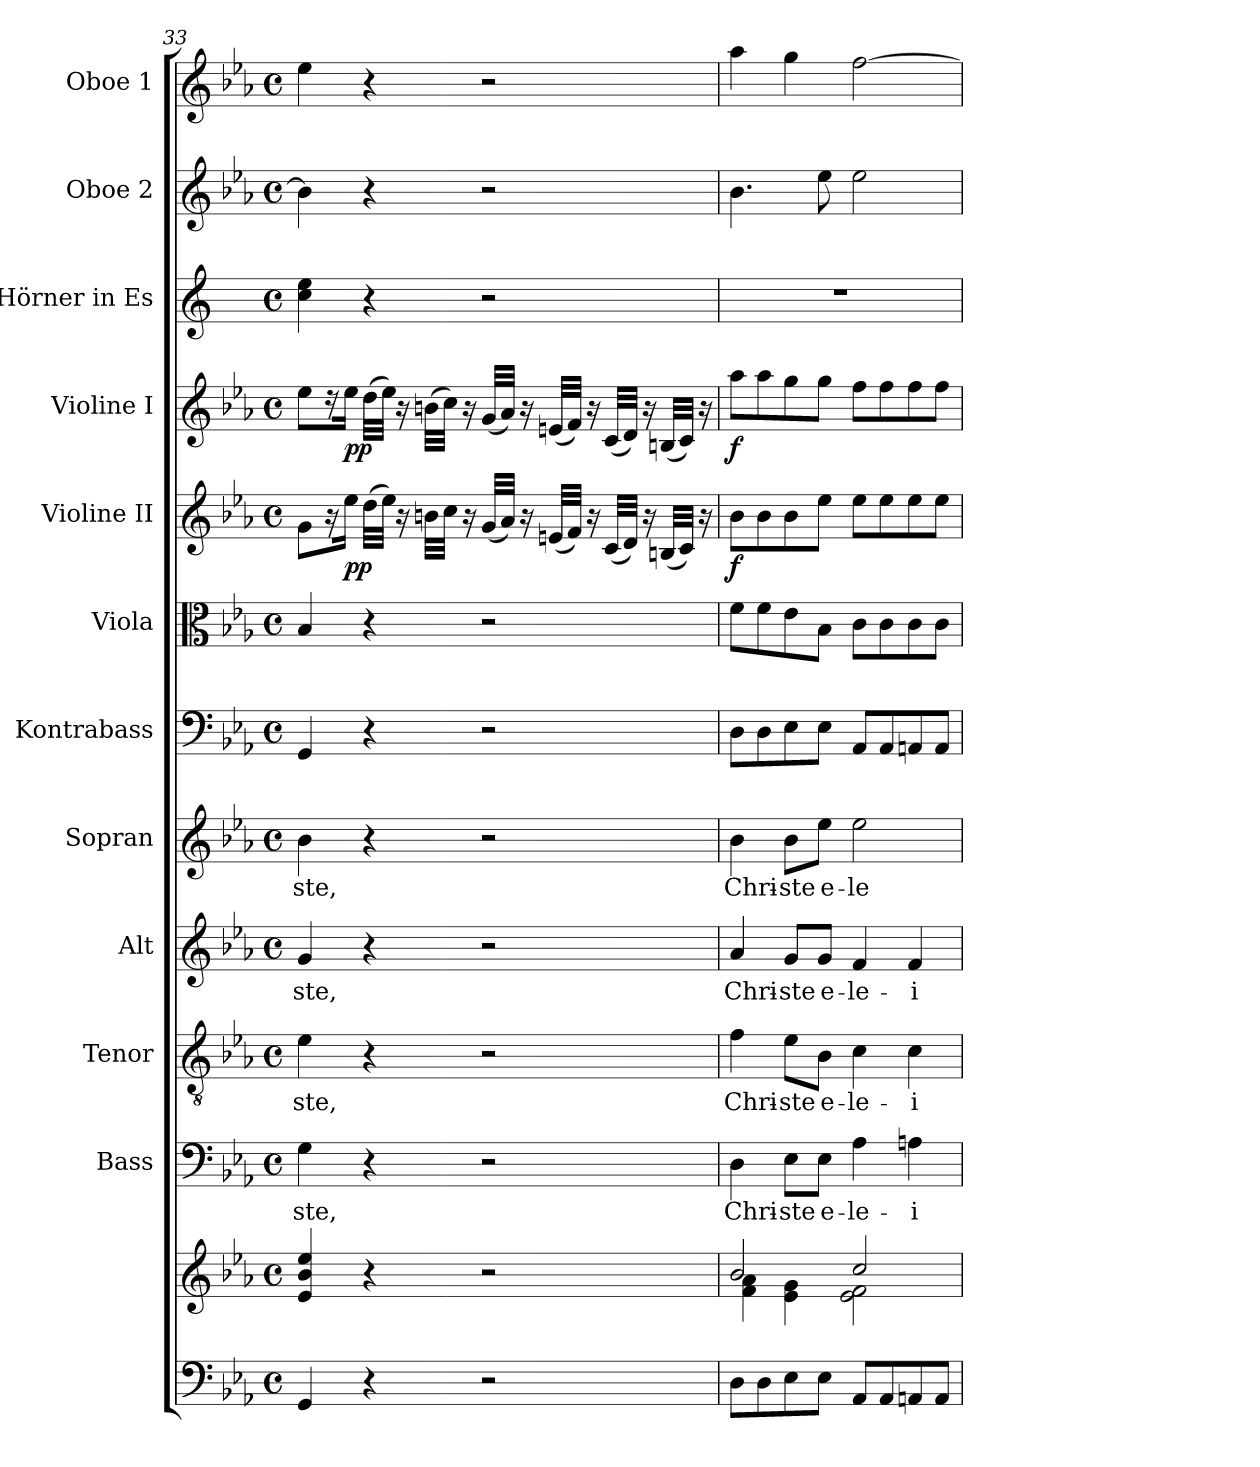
**kern	**kern	**kern	**text	**kern	**text	**kern	**text	**kern	**text	**kern	**kern	**kern	**dynam	**kern	**dynam	**kern	**kern	**kern
*part12	*part12	*part11	*part11	*part10	*part10	*part9	*part9	*part8	*part8	*part7	*part6	*part5	*part5	*part4	*part4	*part3	*part2	*part1
*staff13	*staff12	*staff11	*staff11	*staff10	*staff10	*staff9	*staff9	*staff8	*staff8	*staff7	*staff6	*staff5	*staff5	*staff4	*staff4	*staff3	*staff2	*staff1
*	*	*I"Bass	*	*I"Tenor	*	*I"Alt	*	*I"Sopran	*	*I"Kontrabass	*I"Viola	*I"Violine II	*	*I"Violine I	*	*I"Hörner in Es	*I"Oboe 2	*I"Oboe 1
*	*	*I'B.	*	*I'T.	*	*I'A.	*	*I'S.	*	*I'Kb.	*I'Vla.	*I'Vl. II	*	*I'Vl. I	*	*	*I'Ob. 2	*I'Ob. 1
!!LO:PB:g=z
*clefF4	*clefG2	*clefF4	*	*clefGv2	*	*clefG2	*	*clefG2	*	*clefF4	*clefC3	*clefG2	*	*clefG2	*	*clefG2	*clefG2	*clefG2
*	*	*	*	*	*	*	*	*	*	*ITrd7c12	*	*	*	*	*	*ITrd5c9	*	*
*k[b-e-a-]	*k[b-e-a-]	*k[b-e-a-]	*	*k[b-e-a-]	*	*k[b-e-a-]	*	*k[b-e-a-]	*	*k[b-e-a-]	*k[b-e-a-]	*k[b-e-a-]	*	*k[b-e-a-]	*	*k[b-e-a-]	*k[b-e-a-]	*k[b-e-a-]
*E-:	*E-:	*E-:	*	*E-:	*	*E-:	*	*E-:	*	*E-:	*E-:	*E-:	*	*E-:	*	*E-:	*E-:	*E-:
*M4/4	*M4/4	*M4/4	*	*M4/4	*	*M4/4	*	*M4/4	*	*M4/4	*M4/4	*M4/4	*	*M4/4	*	*M4/4	*M4/4	*M4/4
*met(c)	*met(c)	*met(c)	*	*met(c)	*	*met(c)	*	*met(c)	*	*met(c)	*met(c)	*met(c)	*	*met(c)	*	*met(c)	*met(c)	*met(c)
=33	=33	=33	=33	=33	=33	=33	=33	=33	=33	=33	=33	=33	=33	=33	=33	=33	=33	=33
!	!	!	!LO:LY:b	!	!LO:LY:b	!	!LO:LY:b	!	!LO:LY:b	!	!	!	!	!	!	!	!	!
4GG/	4e-/ 4b-/ 4ee-/	4G\	-ste,	4e-\	-ste,	4g/	-ste,	4b-\	-ste,	4GGG/	4B-/	8g\L	.	8ee-\L	.	4e-\ 4g\	4b-\]	4ee-\
.	.	.	.	.	.	.	.	.	.	.	.	16r	.	16r	.	.	.	.
!	!	!	!	!	!	!	!	!	!	!	!	!	!LO:DY:b	!	!LO:DY:b	!	!	!
.	.	.	.	.	.	.	.	.	.	.	.	16ee-\Jk	pp	16ee-\Jk	pp	.	.	.
4r	4r	4r	.	4r	.	4r	.	4r	.	4r	4r	(>32dd\LLL	.	(>32dd\LLL	.	4r	4r	4r
.	.	.	.	.	.	.	.	.	.	.	.	32ee-\JJJ)	.	32ee-\JJJ)	.	.	.	.
.	.	.	.	.	.	.	.	.	.	.	.	16r	.	16r	.	.	.	.
.	.	.	.	.	.	.	.	.	.	.	.	(32bn\LLL	.	(>32bn\LLL	.	.	.	.
.	.	.	.	.	.	.	.	.	.	.	.	32cc\JJJ	.	32cc\JJJ)	.	.	.	.
.	.	.	.	.	.	.	.	.	.	.	.	16r	.	16r	.	.	.	.
2r	2r	2r	.	2r	.	2r	.	2r	.	2r	2r	(<32g/LLL	.	(<32g/LLL	.	2r	2r	2r
.	.	.	.	.	.	.	.	.	.	.	.	32a-/JJJ)	.	32a-/JJJ)	.	.	.	.
.	.	.	.	.	.	.	.	.	.	.	.	16r	.	16r	.	.	.	.
.	.	.	.	.	.	.	.	.	.	.	.	(<32en/LLL	.	(<32en/LLL	.	.	.	.
.	.	.	.	.	.	.	.	.	.	.	.	32f/JJJ)	.	32f/JJJ)	.	.	.	.
.	.	.	.	.	.	.	.	.	.	.	.	16r	.	16r	.	.	.	.
.	.	.	.	.	.	.	.	.	.	.	.	(<32c/LLL	.	(<32c/LLL	.	.	.	.
.	.	.	.	.	.	.	.	.	.	.	.	32d/JJJ)	.	32d/JJJ)	.	.	.	.
.	.	.	.	.	.	.	.	.	.	.	.	16r	.	16r	.	.	.	.
.	.	.	.	.	.	.	.	.	.	.	.	(<32Bn/LLL	.	(<32Bn/LLL	.	.	.	.
.	.	.	.	.	.	.	.	.	.	.	.	32c/JJJ)	.	32c/JJJ)	.	.	.	.
.	.	.	.	.	.	.	.	.	.	.	.	16r	.	16r	.	.	.	.
=34	=34	=34	=34	=34	=34	=34	=34	=34	=34	=34	=34	=34	=34	=34	=34	=34	=34	=34
*	*^	*	*	*	*	*	*	*	*	*	*	*	*	*	*	*	*	*
!	!	!	!	!LO:LY:b	!	!LO:LY:b	!	!LO:LY:b	!	!LO:LY:b	!	!	!	!LO:DY:b	!	!LO:DY:b	!	!	!
8D\L	2b-/	4f\ 4a-\	4D\	Chri-	4f\	Chri-	4a-/	Chri-	4b-\	Chri-	8DD\L	8f\L	8b-\L	f	8aa-\L	f	1r	4.b-\	4aa-\
8D\	.	.	.	.	.	.	.	.	.	.	8DD\	8f\	8b-\	.	8aa-\	.	.	.	.
!	!	!	!	!LO:LY:b	!	!LO:LY:b	!	!LO:LY:b	!	!LO:LY:b	!	!	!	!	!	!	!	!	!
8E-\	.	4e-\ 4g\	8E-\L	-ste	8e-\L	-ste	8g/L	-ste	8b-\L	-ste	8EE-\	8e-\	8b-\	.	8gg\	.	.	.	4gg\
!	!	!	!	!LO:LY:b	!	!LO:LY:b	!	!LO:LY:b	!	!LO:LY:b	!	!	!	!	!	!	!	!	!
8E-\J	.	.	8E-\J	e-	8B-\J	e-	8g/J	e-	8ee-\J	e-	8EE-\J	8B-\J	8ee-\J	.	8gg\J	.	.	8ee-\	.
!	!	!	!	!LO:LY:b	!	!LO:LY:b	!	!LO:LY:b	!	!LO:LY:b	!	!	!	!	!	!	!	!	!
8AA-/L	2cc/	2e-\ 2f\	4A-\	-le-	4c\	-le-	4f/	-le-	2ee-\	-le-	8AAA-/L	8c\L	8ee-\L	.	8ff\L	.	.	2ee-\	[2ff\
8AA-/	.	.	.	.	.	.	.	.	.	.	8AAA-/	8c\	8ee-\	.	8ff\	.	.	.	.
!	!	!	!	!LO:LY:b	!	!LO:LY:b	!	!LO:LY:b	!	!	!	!	!	!	!	!	!	!	!
8AAn/	.	.	4An\	-i-	4c\	-i-	4f/	-i-	.	.	8AAAn/	8c\	8ee-\	.	8ff\	.	.	.	.
8AA/J	.	.	.	.	.	.	.	.	.	.	8AAA/J	8c\J	8ee-\J	.	8ff\J	.	.	.	.
*	*v	*v	*	*	*	*	*	*	*	*	*	*	*	*	*	*	*	*	*
=	=	=	=	=	=	=	=	=	=	=	=	=	=	=	=	=	=	=
*-	*-	*-	*-	*-	*-	*-	*-	*-	*-	*-	*-	*-	*-	*-	*-	*-	*-	*-
